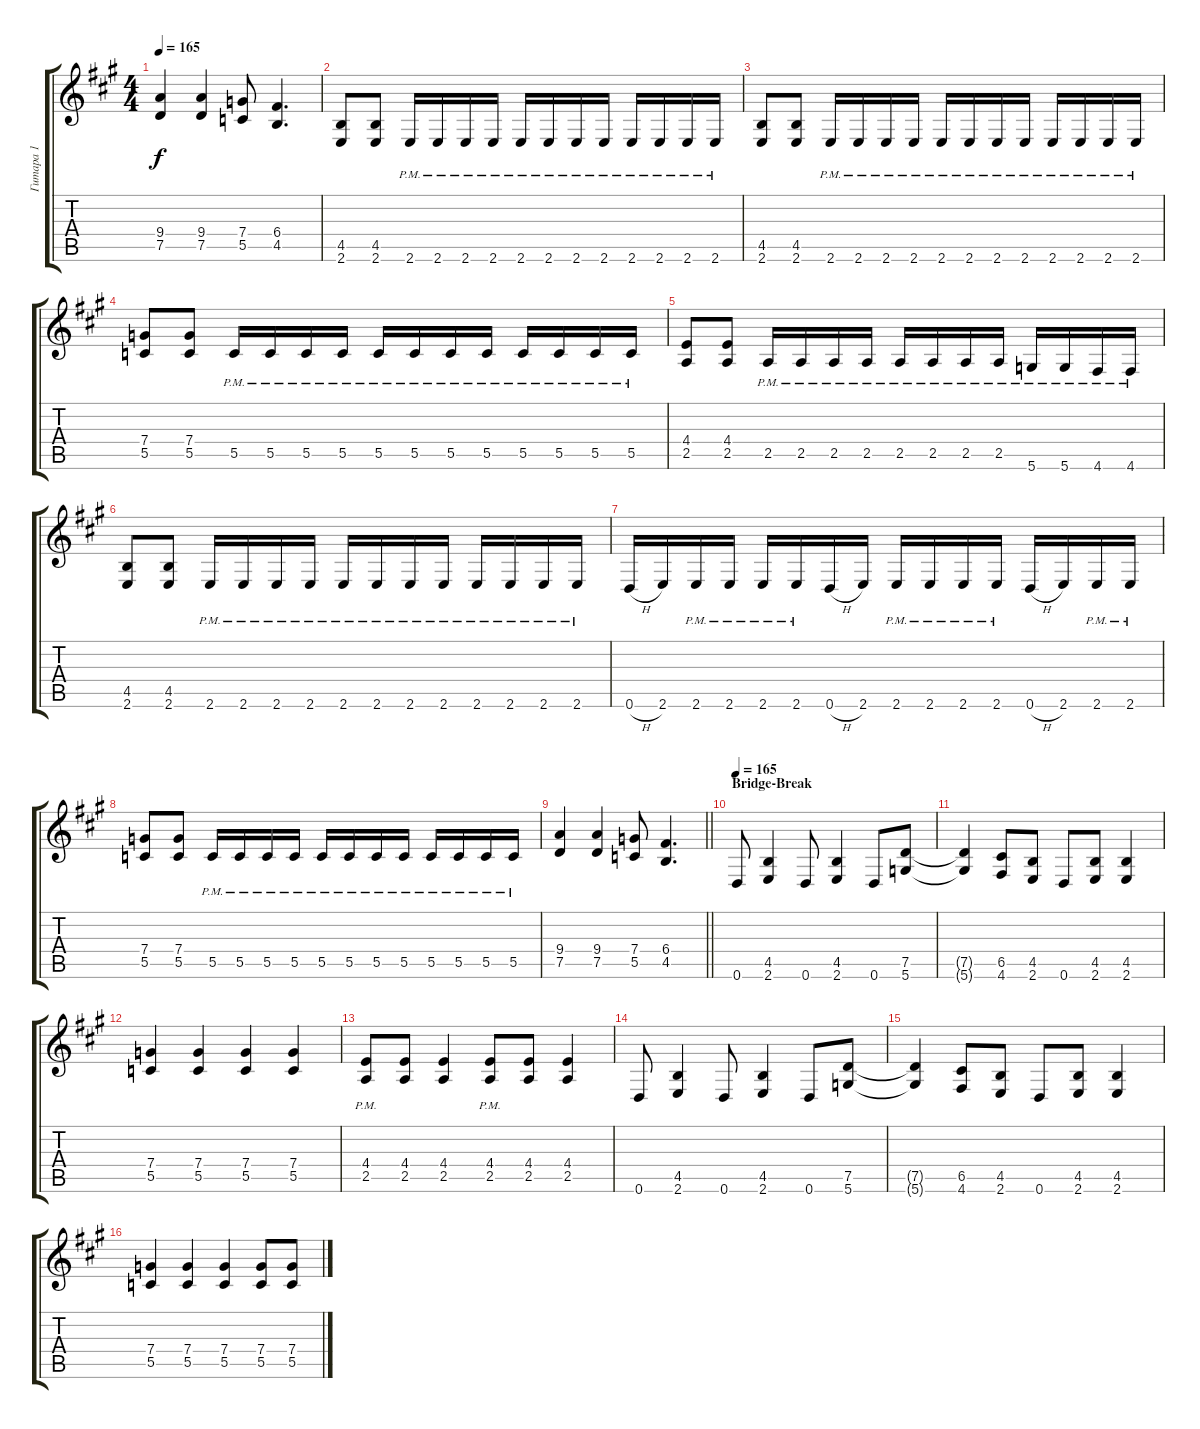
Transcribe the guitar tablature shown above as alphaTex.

\track ("Гитара 1" "Гитара 1") {instrument distortionguitar}
\staff {score tabs}
\tuning (D4 A3 F3 C3 G2 D2) {hide}
\ts (4 4)
\tempo 165
\clef g2
\ks f#minor
(9.4 7.5).4{dy f} (9.4 7.5).4 (7.4 5.5).8 (6.4 4.5).4{d} |
(4.5 2.6).8 (4.5 2.6).8 2.6{pm}.16 2.6{pm}.16 2.6{pm}.16 2.6{pm}.16 2.6{pm}.16 2.6{pm}.16 2.6{pm}.16 2.6{pm}.16 2.6{pm}.16 2.6{pm}.16 2.6{pm}.16 2.6{pm}.16 |
(4.5 2.6).8 (4.5 2.6).8 2.6{pm}.16 2.6{pm}.16 2.6{pm}.16 2.6{pm}.16 2.6{pm}.16 2.6{pm}.16 2.6{pm}.16 2.6{pm}.16 2.6{pm}.16 2.6{pm}.16 2.6{pm}.16 2.6{pm}.16 |
(7.4 5.5).8 (7.4 5.5).8 5.5{pm}.16 5.5{pm}.16 5.5{pm}.16 5.5{pm}.16 5.5{pm}.16 5.5{pm}.16 5.5{pm}.16 5.5{pm}.16 5.5{pm}.16 5.5{pm}.16 5.5{pm}.16 5.5{pm}.16 |
(4.4 2.5).8 (4.4 2.5).8 2.5{pm}.16 2.5{pm}.16 2.5{pm}.16 2.5{pm}.16 2.5{pm}.16 2.5{pm}.16 2.5{pm}.16 2.5{pm}.16 5.6{pm}.16 5.6{pm}.16 4.6{pm}.16 4.6{pm}.16 |
(4.5 2.6).8 (4.5 2.6).8 2.6{pm}.16 2.6{pm}.16 2.6{pm}.16 2.6{pm}.16 2.6{pm}.16 2.6{pm}.16 2.6{pm}.16 2.6{pm}.16 2.6{pm}.16 2.6{pm}.16 2.6{pm}.16 2.6{pm}.16 |
0.6{h}.16 2.6.16 2.6{pm}.16 2.6{pm}.16 2.6{pm}.16 2.6{pm}.16 0.6{h}.16 2.6.16 2.6{pm}.16 2.6{pm}.16 2.6{pm}.16 2.6{pm}.16 0.6{h}.16 2.6.16 2.6{pm}.16 2.6{pm}.16 |
(7.4 5.5).8 (7.4 5.5).8 5.5{pm}.16 5.5{pm}.16 5.5{pm}.16 5.5{pm}.16 5.5{pm}.16 5.5{pm}.16 5.5{pm}.16 5.5{pm}.16 5.5{pm}.16 5.5{pm}.16 5.5{pm}.16 5.5{pm}.16 |
\barLineRight lightlight
(9.4 7.5).4 (9.4 7.5).4 (7.4 5.5).8 (6.4 4.5).4{d} |
\section ("" "Bridge-Break")
\tempo 165
0.6.8 (4.5 2.6).4 0.6.8 (4.5 2.6).4 0.6.8 (7.5 5.6).8 |
(7.5{t} 5.6{t}).4 (6.5 4.6).8 (4.5 2.6).8 0.6.8 (4.5 2.6).8 (4.5 2.6).4 |
(7.4 5.5).4 (7.4 5.5).4 (7.4 5.5).4 (7.4 5.5).4 |
(4.4{pm} 2.5{pm}).8 (4.4 2.5).8 (4.4 2.5).4 (4.4{pm} 2.5{pm}).8 (4.4 2.5).8 (4.4 2.5).4 |
0.6.8 (4.5 2.6).4 0.6.8 (4.5 2.6).4 0.6.8 (7.5 5.6).8 |
(7.5{t} 5.6{t}).4 (6.5 4.6).8 (4.5 2.6).8 0.6.8 (4.5 2.6).8 (4.5 2.6).4 |
(7.4 5.5).4 (7.4 5.5).4 (7.4 5.5).4 (7.4 5.5).8 (7.4 5.5).8
